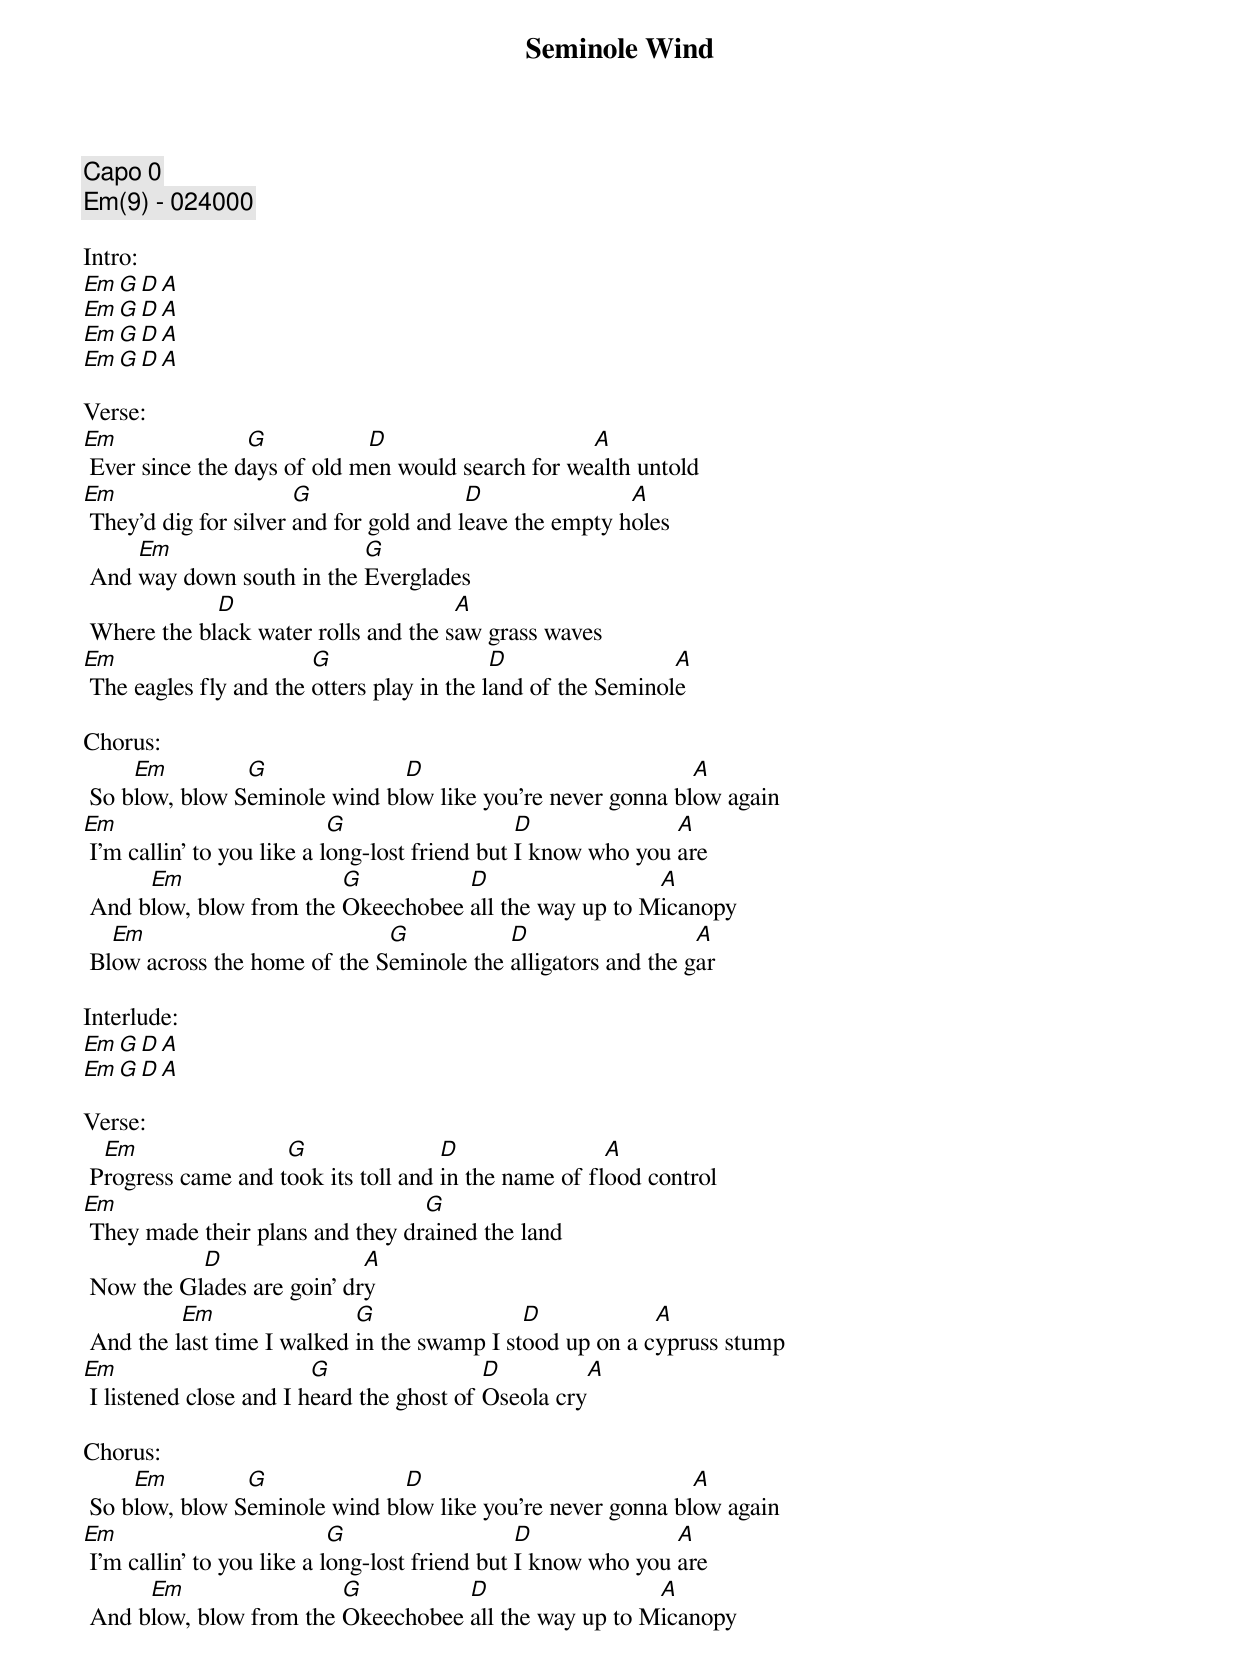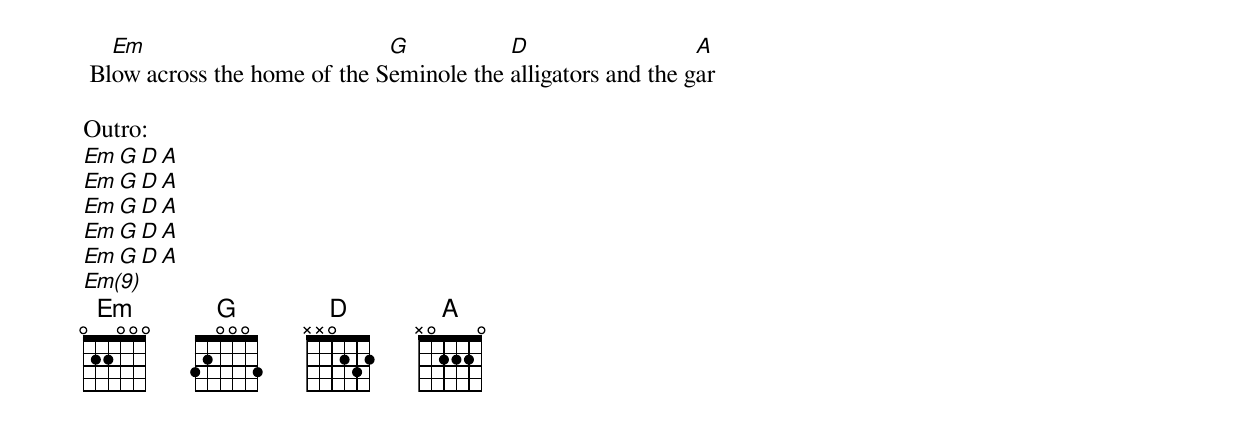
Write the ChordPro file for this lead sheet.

{title:Seminole Wind}
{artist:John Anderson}
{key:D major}
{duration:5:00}
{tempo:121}
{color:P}

{comment: Capo 0}
{comment: Em(9) - 024000}

Intro:
[Em][G][D][A]
[Em][G][D][A]
[Em][G][D][A]
[Em][G][D][A]

Verse:
[Em] Ever since the d[G]ays of old m[D]en would search for we[A]alth untold
[Em] They'd dig for silver [G]and for gold and l[D]eave the empty h[A]oles
 And [Em]way down south in the [G]Everglades
 Where the bl[D]ack water rolls and the s[A]aw grass waves
[Em] The eagles fly and the [G]otters play in the l[D]and of the Seminol[A]e

Chorus:
 So b[Em]low, blow S[G]eminole wind bl[D]ow like you're never gonna bl[A]ow again
[Em] I'm callin' to you like a l[G]ong-lost friend but [D]I know who you [A]are
 And b[Em]low, blow from the [G]Okeechobee [D]all the way up to M[A]icanopy
 Bl[Em]ow across the home of the S[G]eminole the [D]alligators and the g[A]ar

Interlude:
[Em][G][D][A]
[Em][G][D][A]

Verse:
 P[Em]rogress came and t[G]ook its toll and [D]in the name of fl[A]ood control
[Em] They made their plans and they dr[G]ained the land
 Now the Gl[D]ades are goin' dr[A]y
 And the l[Em]ast time I walked [G]in the swamp I st[D]ood up on a c[A]ypruss stump
[Em] I listened close and I h[G]eard the ghost of [D]Oseola cry[A]

Chorus:
 So b[Em]low, blow S[G]eminole wind bl[D]ow like you're never gonna bl[A]ow again
[Em] I'm callin' to you like a l[G]ong-lost friend but [D]I know who you [A]are
 And b[Em]low, blow from the [G]Okeechobee [D]all the way up to M[A]icanopy
 Bl[Em]ow across the home of the S[G]eminole the [D]alligators and the g[A]ar

Outro:
[Em][G][D][A]
[Em][G][D][A]
[Em][G][D][A]
[Em][G][D][A]
[Em][G][D][A]
[Em(9)]
